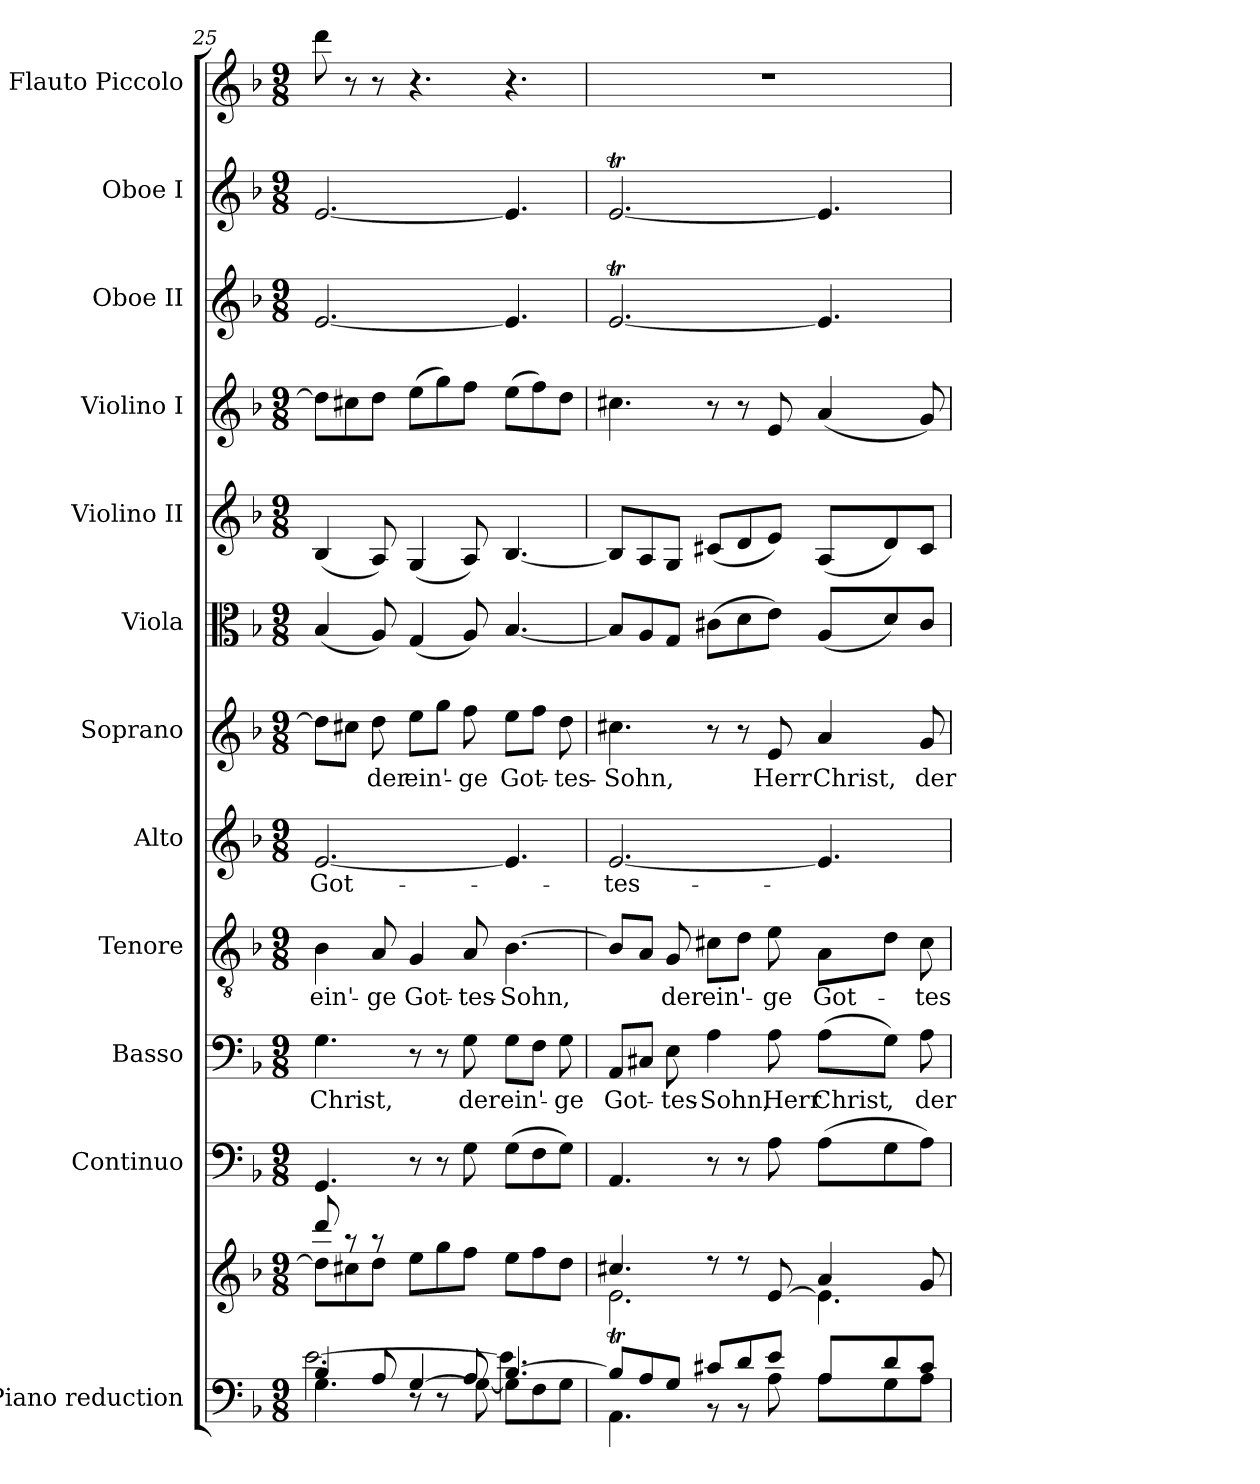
**kern	**kern	**kern	**kern	**text	**kern	**text	**kern	**text	**kern	**text	**kern	**kern	**kern	**kern	**kern	**kern
*part12	*part12	*part11	*part10	*part10	*part9	*part9	*part8	*part8	*part7	*part7	*part6	*part5	*part4	*part3	*part2	*part1
*staff13	*staff12	*staff11	*staff10	*staff10	*staff9	*staff9	*staff8	*staff8	*staff7	*staff7	*staff6	*staff5	*staff4	*staff3	*staff2	*staff1
*I"Piano reduction	*	*I"Continuo	*I"Basso	*	*I"Tenore	*	*I"Alto	*	*I"Soprano	*	*I"Viola	*I"Violino II	*I"Violino I	*I"Oboe II	*I"Oboe I	*I"Flauto Piccolo
*I'Pno	*	*	*	*	*	*	*	*	*	*	*	*	*	*I'Ob	*I'Ob	*I'Picc
*clefF4	*clefG2	*clefF4	*clefF4	*	*clefGv2	*	*clefG2	*	*clefG2	*	*clefC3	*clefG2	*clefG2	*clefG2	*clefG2	*clefG2
*	*	*	*	*	*	*	*	*	*	*	*	*	*	*	*	*ITrd-7c-12
*k[b-]	*k[b-]	*k[b-]	*k[b-]	*	*k[b-]	*	*k[b-]	*	*k[b-]	*	*k[b-]	*k[b-]	*k[b-]	*k[b-]	*k[b-]	*k[b-]
*M9/8	*M9/8	*M9/8	*M9/8	*	*M9/8	*	*M9/8	*	*M9/8	*	*M9/8	*M9/8	*M9/8	*M9/8	*M9/8	*M9/8
=25	=25	=25	=25	=25	=25	=25	=25	=25	=25	=25	=25	=25	=25	=25	=25	=25
*^	*^	*	*	*	*	*	*	*	*	*	*	*	*	*	*	*
*	*^	*	*	*	*	*	*	*	*	*	*	*	*	*	*	*	*	*
!	!	!	!	!	!	!	!LO:LY:b	!	!LO:LY:b	!	!LO:LY:b	!	!	!	!	!	!	!	!
4B-/	4.G\	[2.e\	8ddd/	8dd\L]	4.GG/	4.G\	Christ,	4B-\	ein'-	[2.e/	Got-	8dd\L]	.	(<4B-/	(<4B-/	8dd\L]	[2.e/	[2.e/	8dddd\
.	.	.	8raa	8cc#X\	.	.	.	.	.	.	.	8cc#X\J	.	.	.	8cc#X\	.	.	8r
!	!	!	!	!	!	!	!	!	!LO:LY:b	!	!	!	!LO:LY:b	!	!	!	!	!	!
8A/	.	.	8raa	8dd\J	.	.	.	8A/	ge	.	.	8dd\	der	8A/)	8A/)	8dd\J	.	.	8r
!	!	!	!	!	!	!	!	!	!LO:LY:b	!	!	!	!LO:LY:b	!	!	!	!	!	!
[4G/	8r	.	4.raayy	8ee\L	8r	8r	.	4G/	Got-	.	.	8ee\L	ein'-	(<4G/	(<4G/	(>8ee\L	.	.	4.r
.	8r	.	.	8gg\	8r	8r	.	.	.	.	.	8gg\J	.	.	.	8gg\)	.	.	.
!	!	!	!	!	!	!	!LO:LY:b	!	!LO:LY:b	!	!	!	!LO:LY:b	!	!	!	!	!	!
8A/	8G\_	.	.	8ff\J	8G\	8G\	der	8A/	tes-	.	.	8ff\	-ge	8A/)	8A/)	8ff\J	.	.	.
!	!	!	!	!	!	!	!LO:LY:b	!	!LO:LY:b	!	!	!	!LO:LY:b	!	!	!	!	!	!
[4.B-/	8G\L]	4.e\]	4.raayy	8ee\L	(>8G\L	8G\L	ein'-	[4.B-\	Sohn,	4.e/]	.	8ee\L	Got-	[4.B-/	[4.B-/	(>8ee\L	4.e/]	4.e/]	4.r
.	8F\	.	.	8ff\	8F\	8F\J	.	.	.	.	.	8ff\J	.	.	.	8ff\)	.	.	.
!	!	!	!	!	!	!	!LO:LY:b	!	!	!	!	!	!LO:LY:b	!	!	!	!	!	!
.	8G\J	.	.	8dd\J	8G\J)	8G\	-ge	.	.	.	.	8dd\	-tes-	.	.	8dd\J	.	.	.
*	*v	*v	*	*	*	*	*	*	*	*	*	*	*	*	*	*	*	*	*
!!LO:PB:g=z
=26	=26	=26	=26	=26	=26	=26	=26	=26	=26	=26	=26	=26	=26	=26	=26	=26	=26	=26
!	!	!	!	!	!	!LO:LY:b	!	!	!	!LO:LY:b	!	!LO:LY:b	!	!	!	!	!	!
8B-/L]	4.AA\	4.cc#X/	2.et\	4.AA/	8AA/L	Got-	8B-/L]	.	[2.e/	-tes-	4.cc#X\	-Sohn,	8B-/L]	8B-/L]	4.cc#X\	[2.et/	[2.et/	8%9r
8A/	.	.	.	.	8C#X/J	.	8A/J	.	.	.	.	.	8A/	8A/	.	.	.	.
!	!	!	!	!	!	!LO:LY:b	!	!LO:LY:b	!	!	!	!	!	!	!	!	!	!
8G/J	.	.	.	.	8E\	-tes-	8G/	der	.	.	.	.	8G/J	8G/J	.	.	.	.
!	!	!	!	!	!	!LO:LY:b	!	!LO:LY:b	!	!	!	!	!	!	!	!	!	!
8c#X/L	8r	8r	.	8r	4A\	-Sohn,	8c#X\L	ein'-	.	.	8r	.	(>8c#X\L	(<8c#X/L	8r	.	.	.
8d/	8r	8r	.	8r	.	.	8d\J	.	.	.	8r	.	8d\	8d/	8r	.	.	.
!	!	!	!	!	!	!LO:LY:b	!	!LO:LY:b	!	!	!	!LO:LY:b	!	!	!	!	!	!
8e/J	8A\	[8e/	.	8A\	8A\	Herr	8e\	-ge	.	.	8e/	Herr	8e\J)	8e/J)	8e/	.	.	.
!	!	!	!	!	!	!LO:LY:b	!	!LO:LY:b	!	!	!	!LO:LY:b	!	!	!	!	!	!
8A/L	8A\L	4a/	4.e\]	(>8A\L	(>8A\L	Christ	8A\L	Got-	4.e/]	.	4a/	Christ,	(<8A/L	(<8A/L	(<4a/	4.e/]	4.e/]	.
!	!	!	!	!	!	!LO:LY:b	!	!	!	!	!	!	!	!	!	!	!	!
8d/	8G\	.	.	8G\	8G\J)	,	8d\J	.	.	.	.	.	8d/)	8d/)	.	.	.	.
!	!	!	!	!	!	!LO:LY:b	!	!LO:LY:b	!	!	!	!LO:LY:b	!	!	!	!	!	!
8c#/J	8A\J	8g/	.	8A\J)	8A\	der	8c#\	-tes-	.	.	8g/	der	8c#/J	8c#/J	8g/)	.	.	.
*v	*v	*	*	*	*	*	*	*	*	*	*	*	*	*	*	*	*	*
*	*v	*v	*	*	*	*	*	*	*	*	*	*	*	*	*	*	*
=	=	=	=	=	=	=	=	=	=	=	=	=	=	=	=	=
*-	*-	*-	*-	*-	*-	*-	*-	*-	*-	*-	*-	*-	*-	*-	*-	*-
